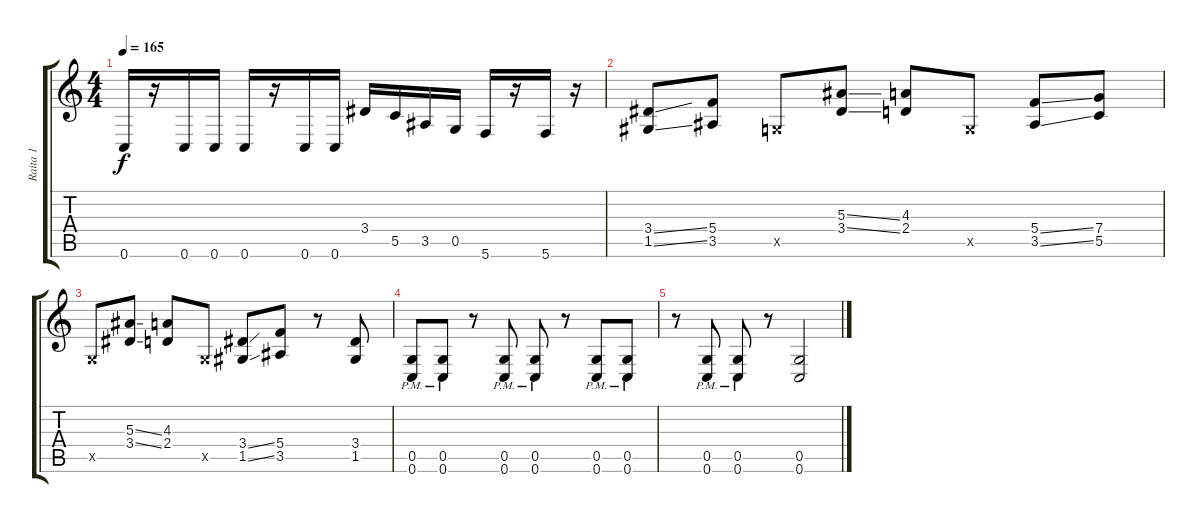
\track ("Raita 1" "Raita 1") {instrument distortionguitar}
\staff {score tabs}
\tuning (D4 A3 F3 C3 G2 C2) {hide}
\ts (4 4)
\tempo 165
\clef g2
\ks c
0.6.16{dy f} r.16 0.6.16 0.6.16 0.6.16 r.16 0.6.16 0.6.16 3.4.16 5.5.16 3.5.16 0.5.16 5.6.16 r.16 5.6.16 r.16 |
(3.4{ss} 1.5{ss}).8 (5.4 3.5).8 0.5{x}.8 (5.3{ss} 3.4{ss}).8 (4.3 2.4).8 0.5{x}.8 (5.4{ss} 3.5{ss}).8 (7.4 5.5).8 |
0.5{x}.8 (5.3{ss} 3.4{ss}).8 (4.3 2.4).8 0.5{x}.8 (3.4{ss} 1.5{ss}).8 (5.4 3.5).8 r.8 (3.4 1.5).8 |
(0.5{pm} 0.6{pm}).8 (0.5{pm} 0.6{pm}).8 r.8 (0.5{pm} 0.6{pm}).8 (0.5{pm} 0.6{pm}).8 r.8 (0.5{pm} 0.6{pm}).8 (0.5{pm} 0.6{pm}).8 |
r.8 (0.5{pm} 0.6{pm}).8 (0.5{pm} 0.6{pm}).8 r.8 (0.5 0.6).2
